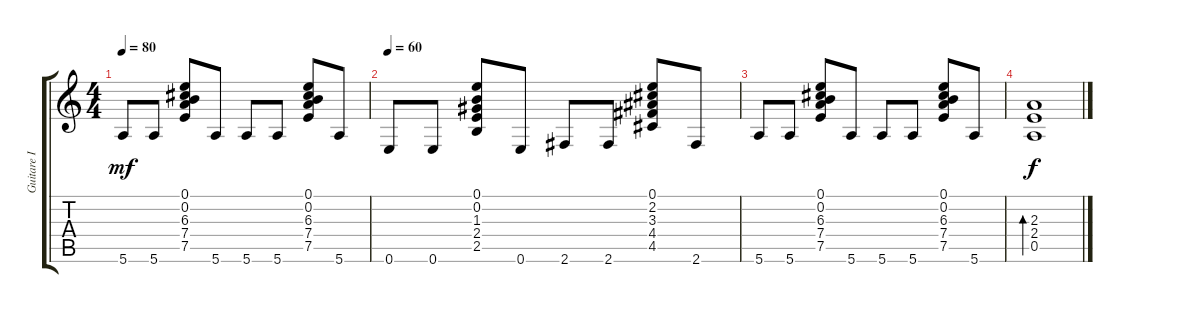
\track ("Guitare I" "Guitare I") {instrument overdrivenguitar}
\staff {score tabs}
\tuning (E4 B3 G3 D3 A2 E2) {hide}
\ts (4 4)
\tempo 80
\clef g2
\ks c
5.6.8{dy mf} 5.6.8 (0.1 0.2 6.3 7.4 7.5).8 5.6.8 5.6.8 5.6.8 (0.1 0.2 6.3 7.4 7.5).8 5.6.8 |
\tempo 60
0.6.8 0.6.8 (0.1 0.2 1.3 2.4 2.5).8 0.6.8 2.6.8 2.6.8 (0.1 2.2 3.3 4.4 4.5).8 2.6.8 |
5.6.8 5.6.8 (0.1 0.2 6.3 7.4 7.5).8 5.6.8 5.6.8 5.6.8 (0.1 0.2 6.3 7.4 7.5).8 5.6.8 |
(2.3 2.4 0.5).1{bd 240 dy f}
